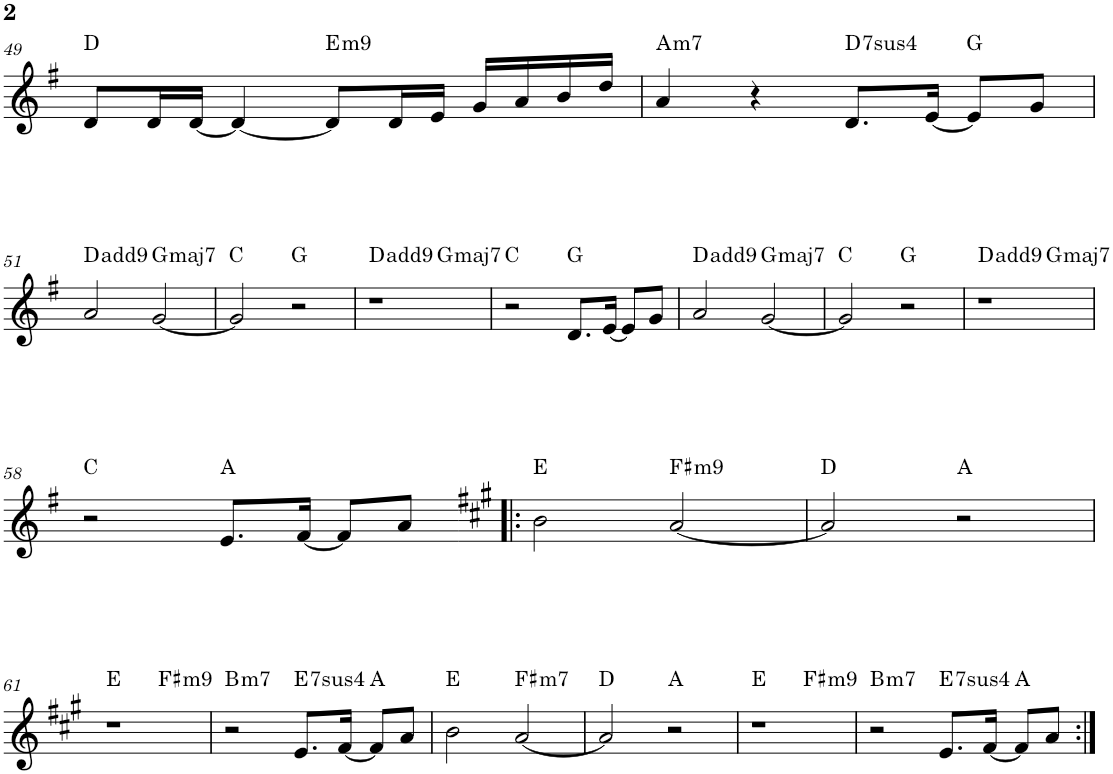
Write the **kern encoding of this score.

**kern	**harte
*part1	*part1
*staff1	*
*I"P1	*
!!LO:PB:g=z
*clefG2	*
*k[f#]	*
*M4/4	*
=49	=49
8d/L	D:maj
16d/L	.
[16d/JJ	.
4d/_	.
!	!LO:H:kt=m9
8d/L]	E:min9
16d/L	.
16e/JJ	.
16g/LL	.
16a/	.
16b/	.
16dd/JJ	.
=50	=50
!	!LO:H:kt=m7
4a/	A:min7
4r	.
!	!LO:H:kt=74
8.d/L	D:sus4(7)
[16e/Jk	.
8e/L]	G:maj
8g/J	.
!!LO:LB:g=z
=51	=51
2a/	D:maj(9)
!	!LO:H:kt=maj7
[2g/	G:maj7
=52	=52
2g/]	C:maj
2r	G:maj
=53	=53
*^	*
1r	2ryy	D:maj(9)
!	!	!LO:H:kt=maj7
.	2ryy	G:maj7
*v	*v	*
=54	=54
2r	C:maj
8.d/L	G:maj
[16e/Jk	.
8e/L]	.
8g/J	.
=55	=55
2a/	D:maj(9)
!	!LO:H:kt=maj7
[2g/	G:maj7
=56	=56
2g/]	C:maj
2r	G:maj
=57	=57
*^	*
1r	2ryy	D:maj(9)
!	!	!LO:H:kt=maj7
.	2ryy	G:maj7
*v	*v	*
!!LO:LB:g=z
=58	=58
2r	C:maj
8.e/L	A:maj
[16f#/Jk	.
8f#/L]	.
8a/J	.
=59!|:	=59!|:
*k[f#c#g#]	*
2b\	E:maj
!	!LO:H:kt=m9
[2a/	F#:min9
=60	=60
2a/]	D:maj
2r	A:maj
!!LO:LB:g=z
=61	=61
*^	*
1r	2ryy	E:maj
!	!	!LO:H:kt=m9
.	2ryy	F#:min9
=62	=62	=62
!	!	!LO:H:kt=m7
*v	*v	*
2r	B:min7
!	!LO:H:kt=74
8.e/L	E:sus4(7)
[16f#/Jk	.
8f#/L]	A:maj
8a/J	.
=63	=63
2b\	E:maj
!	!LO:H:kt=m7
[2a/	F#:min7
=64	=64
2a/]	D:maj
2r	A:maj
=65	=65
*^	*
1r	2ryy	E:maj
!	!	!LO:H:kt=m9
.	2ryy	F#:min9
=66	=66	=66
!	!	!LO:H:kt=m7
*v	*v	*
2r	B:min7
!	!LO:H:kt=74
8.e/L	E:sus4(7)
[16f#/Jk	.
8f#/L]	A:maj
8a/J	.
=:|!	=:|!
*-	*-
